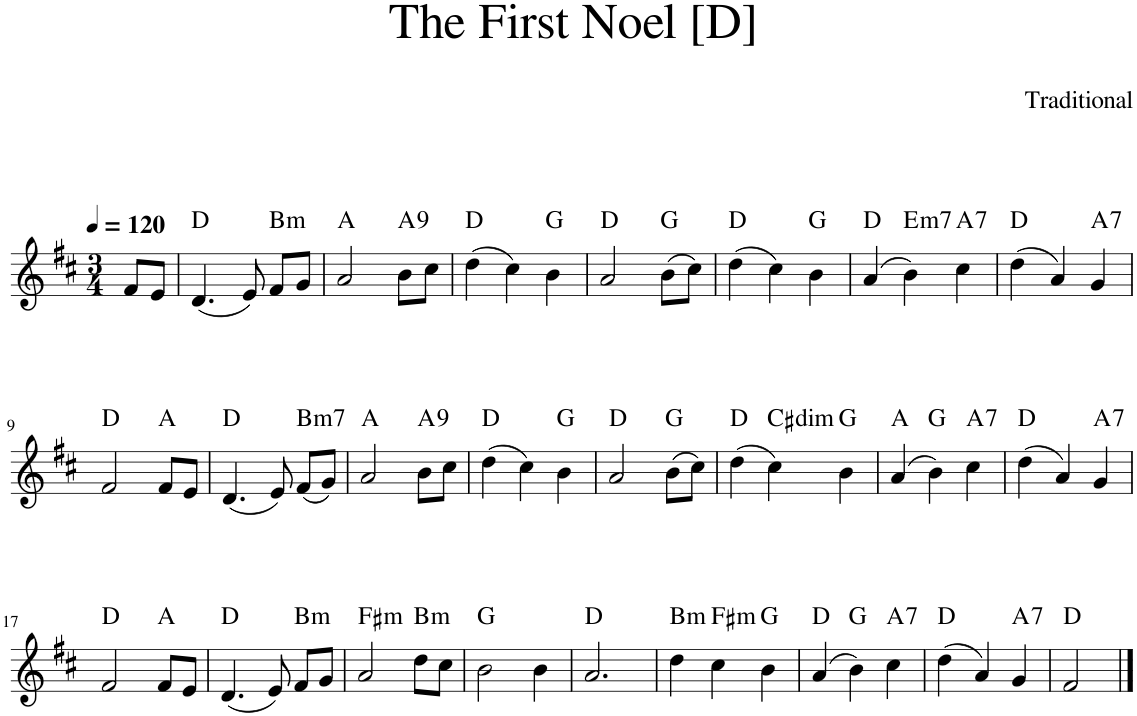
**kern	**harte
*part1	*part1
*staff1	*
*I"Piano	*
*I'Pno	*
*clefG2	*
*k[f#c#]	*
*D:	*
*M3/4	*
*MM120	*
=1	=1
8f#/L	.
8e/J	.
=2	=2
(4.d/	D:maj
8e/)	.
!	!LO:H:kt=m
8f#/L	B:min
8g/J	.
=3	=3
2a/	A:maj
!	!LO:H:kt=9
8b\L	A:9
8cc#\J	.
=4	=4
(4dd\	D:maj
4cc#\)	.
4b\	G:maj
=5	=5
2a/	D:maj
(8b\L	G:maj
8cc#\J)	.
=6	=6
(4dd\	D:maj
4cc#\)	.
4b\	G:maj
=7	=7
(4a/	D:maj
!	!LO:H:kt=m7
4b\)	E:min7
!	!LO:H:kt=7
4cc#\	A:7
=8	=8
(4dd\	D:maj
4a/)	.
!	!LO:H:kt=7
4g/	A:7
!!LO:LB:g=z
=9	=9
2f#/	D:maj
8f#/L	A:maj
8e/J	.
=10	=10
(4.d/	D:maj
8e/)	.
!	!LO:H:kt=m7
(8f#/L	B:min7
8g/J)	.
=11	=11
2a/	A:maj
!	!LO:H:kt=9
8b\L	A:9
8cc#\J	.
=12	=12
(4dd\	D:maj
4cc#\)	.
4b\	G:maj
=13	=13
2a/	D:maj
(8b\L	G:maj
8cc#\J)	.
=14	=14
(4dd\	D:maj
!	!LO:H:kt=dim
4cc#\)	C#:dim
4b\	G:maj
=15	=15
(4a/	A:maj
4b\)	G:maj
!	!LO:H:kt=7
4cc#\	A:7
=16	=16
(4dd\	D:maj
4a/)	.
!	!LO:H:kt=7
4g/	A:7
!!LO:LB:g=z
=17	=17
2f#/	D:maj
8f#/L	A:maj
8e/J	.
=18	=18
(4.d/	D:maj
8e/)	.
!	!LO:H:kt=m
8f#/L	B:min
8g/J	.
=19	=19
!	!LO:H:kt=m
2a/	F#:min
!	!LO:H:kt=m
8dd\L	B:min
8cc#\J	.
=20	=20
2b\	G:maj
4b\	.
=21	=21
2.a/	D:maj
=22	=22
!	!LO:H:kt=m
4dd\	B:min
!	!LO:H:kt=m
4cc#\	F#:min
4b\	G:maj
=23	=23
(4a/	D:maj
4b\)	G:maj
!	!LO:H:kt=7
4cc#\	A:7
=24	=24
(4dd\	D:maj
4a/)	.
!	!LO:H:kt=7
4g/	A:7
=25	=25
2f#/	D:maj
==	==
*-	*-
